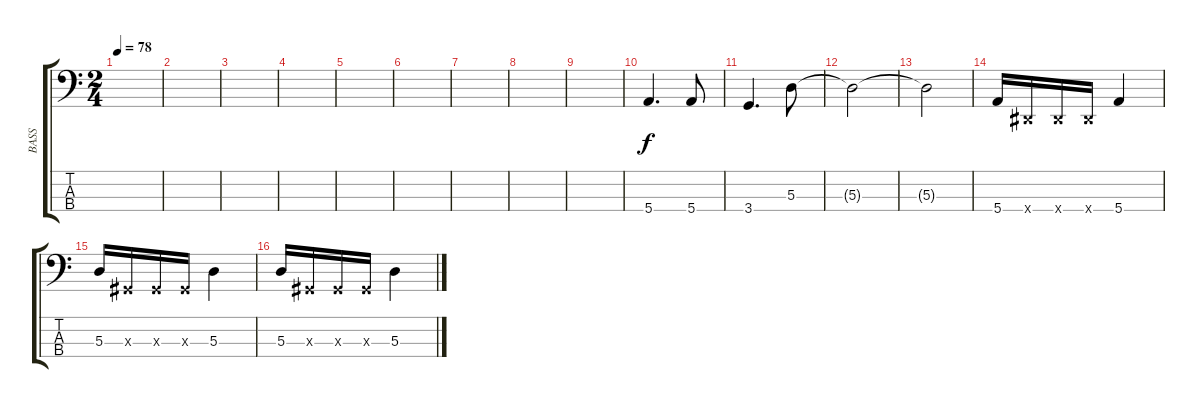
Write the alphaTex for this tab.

\track ("BASS" "BASS") {instrument slapbass1}
\staff {score tabs}
\tuning (G2 D2 A1 E1) {hide}
\ts (2 4)
\tempo 78
\clef f4
\ks c
|
|
|
|
|
|
|
|
|
5.4.4{d} 5.4.8 |
3.4.4{d} 5.3.8 |
5.3{t}.2 |
5.3{t}.2 |
5.4.16 -1.4{x}.16 -1.4{x}.16 -1.4{x}.16 5.4.4 |
5.3.16 -1.3{x}.16 -1.3{x}.16 -1.3{x}.16 5.3.4 |
5.3.16 -1.3{x}.16 -1.3{x}.16 -1.3{x}.16 5.3.4
